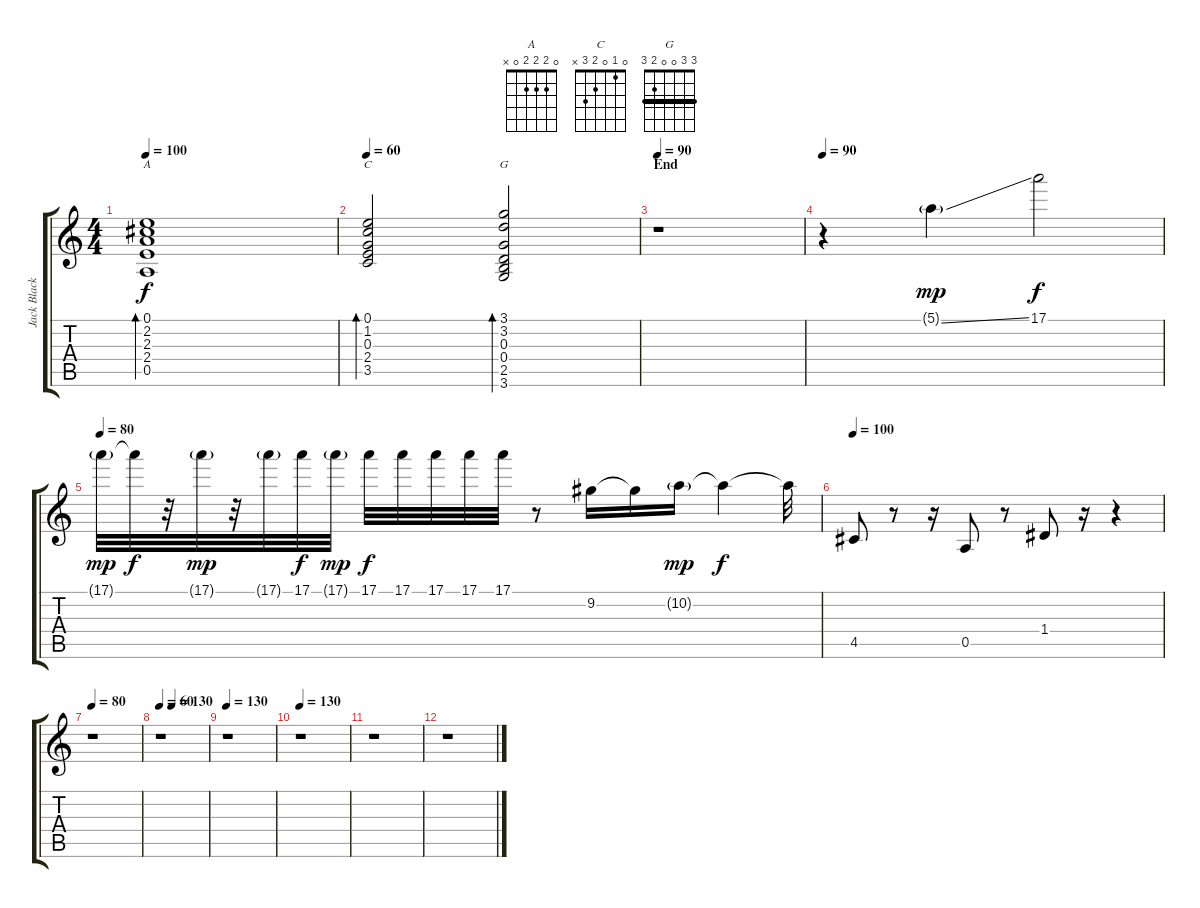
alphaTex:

\track ("Jack Black (Backing Guitar)" "Jack Black") {instrument acousticguitarsteel}
\staff {score tabs}
\tuning (E4 B3 G3 D3 A2 E2) {hide}
\chord ("A" 0 2 2 2 0 x)
\chord ("C" 0 1 0 2 3 x)
\chord ("G" 3 3 0 0 2 3) {barre 3}
\ts (4 4)
\tempo 100
\clef g2
\ks c
(0.1 2.2 2.3 2.4 0.5).1{bd 120 ch "A" dy f volume 9} |
\tempo 60
(0.1 1.2 0.3 2.4 3.5).2{bd 60 ch "C" volume 9} (3.1 3.2 0.3 0.4 2.5 3.6).2{bd 60 ch "G"} |
\section ("" "End")
\tempo 90
r.1 |
\tempo 90
r.4{volume 13 instrument acousticguitarsteel} 5.1{ss g}.4{dy mp} 17.1.2{dy f} |
\tempo 80
17.1{g}.32{dy mp} 17.1{t}.32{dy f} r.32 17.1{g}.32{dy mp} r.32 17.1{g}.32 17.1.32{dy f} 17.1{g}.32{dy mp} 17.1.32{dy f} 17.1.32 17.1.32 17.1.32 17.1.32 r.8 9.2.16 9.2{t}.16 10.2{g}.16{dy mp} 10.2{t}.4{dy f} 10.2{t}.32 |
\tempo 100
4.5.8{volume 10} r.8 r.16 0.5.8 r.8 1.4.8 r.16 r.4 |
\tempo 80
r.1 |
\tempo 60
\tempo (130 0.25)
r.1 |
\tempo 130
r.1 |
\tempo 130
r.1 |
r.1 |
r.1
